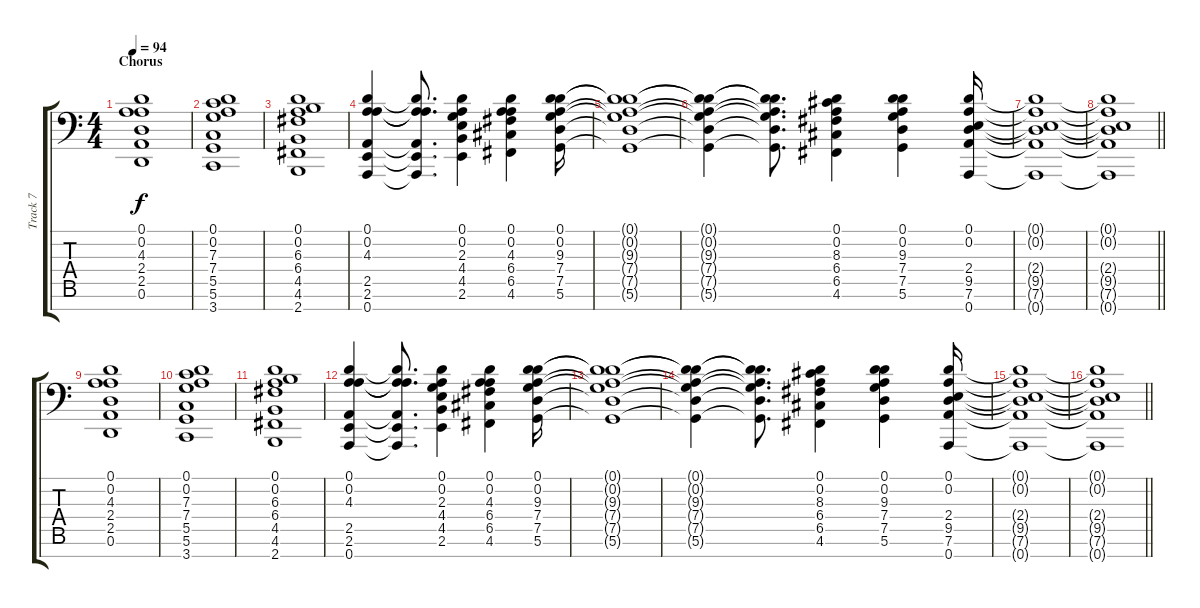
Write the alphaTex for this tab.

\track ("Track 7" "Track 7") {instrument churchorgan}
\staff {score tabs}
\tuning (D4 A3 F3 C3 G2 D2 A1) {hide}
\ts (4 4)
\section ("" "Chorus")
\tempo 94
\clef f4
\ks c
(0.1 0.2 4.3 2.4 2.5 0.6).1{dy f} |
(0.1 0.2 7.3 7.4 5.5 5.6 3.7).1 |
(0.1 0.2 6.3 6.4 4.5 4.6 2.7).1 |
(0.1 0.2 4.3 2.5 2.6 0.7).4 (0.1{t} 0.2{t} 4.3{t} 2.5{t} 2.6{t} 0.7{t}).8{d} (0.1 0.2 2.3 4.4 4.5 2.6).4 (0.1 0.2 4.3 6.4 6.5 4.6).4 (0.1 0.2 9.3 7.4 7.5 5.6).16 |
(0.1{t} 0.2{t} 9.3{t} 7.4{t} 7.5{t} 5.6{t}).1 |
(0.1{t} 0.2{t} 9.3{t} 7.4{t} 7.5{t} 5.6{t}).4 (0.1{t} 0.2{t} 9.3{t} 7.4{t} 7.5{t} 5.6{t}).8{d} (0.1 0.2 8.3 6.4 6.5 4.6).4 (0.1 0.2 9.3 7.4 7.5 5.6).4 (0.1 0.2 2.4 9.5 7.6 0.7).16 |
(0.1{t} 0.2{t} 2.4{t} 9.5{t} 7.6{t} 0.7{t}).1 |
\barLineRight lightlight
(0.1{t} 0.2{t} 2.4{t} 9.5{t} 7.6{t} 0.7{t}).1 |
(0.1 0.2 4.3 2.4 2.5 0.6).1 |
(0.1 0.2 7.3 7.4 5.5 5.6 3.7).1 |
(0.1 0.2 6.3 6.4 4.5 4.6 2.7).1 |
(0.1 0.2 4.3 2.5 2.6 0.7).4 (0.1{t} 0.2{t} 4.3{t} 2.5{t} 2.6{t} 0.7{t}).8{d} (0.1 0.2 2.3 4.4 4.5 2.6).4 (0.1 0.2 4.3 6.4 6.5 4.6).4 (0.1 0.2 9.3 7.4 7.5 5.6).16 |
(0.1{t} 0.2{t} 9.3{t} 7.4{t} 7.5{t} 5.6{t}).1 |
(0.1{t} 0.2{t} 9.3{t} 7.4{t} 7.5{t} 5.6{t}).4 (0.1{t} 0.2{t} 9.3{t} 7.4{t} 7.5{t} 5.6{t}).8{d} (0.1 0.2 8.3 6.4 6.5 4.6).4 (0.1 0.2 9.3 7.4 7.5 5.6).4 (0.1 0.2 2.4 9.5 7.6 0.7).16 |
(0.1{t} 0.2{t} 2.4{t} 9.5{t} 7.6{t} 0.7{t}).1 |
\barLineRight lightlight
(0.1{t} 0.2{t} 2.4{t} 9.5{t} 7.6{t} 0.7{t}).1
